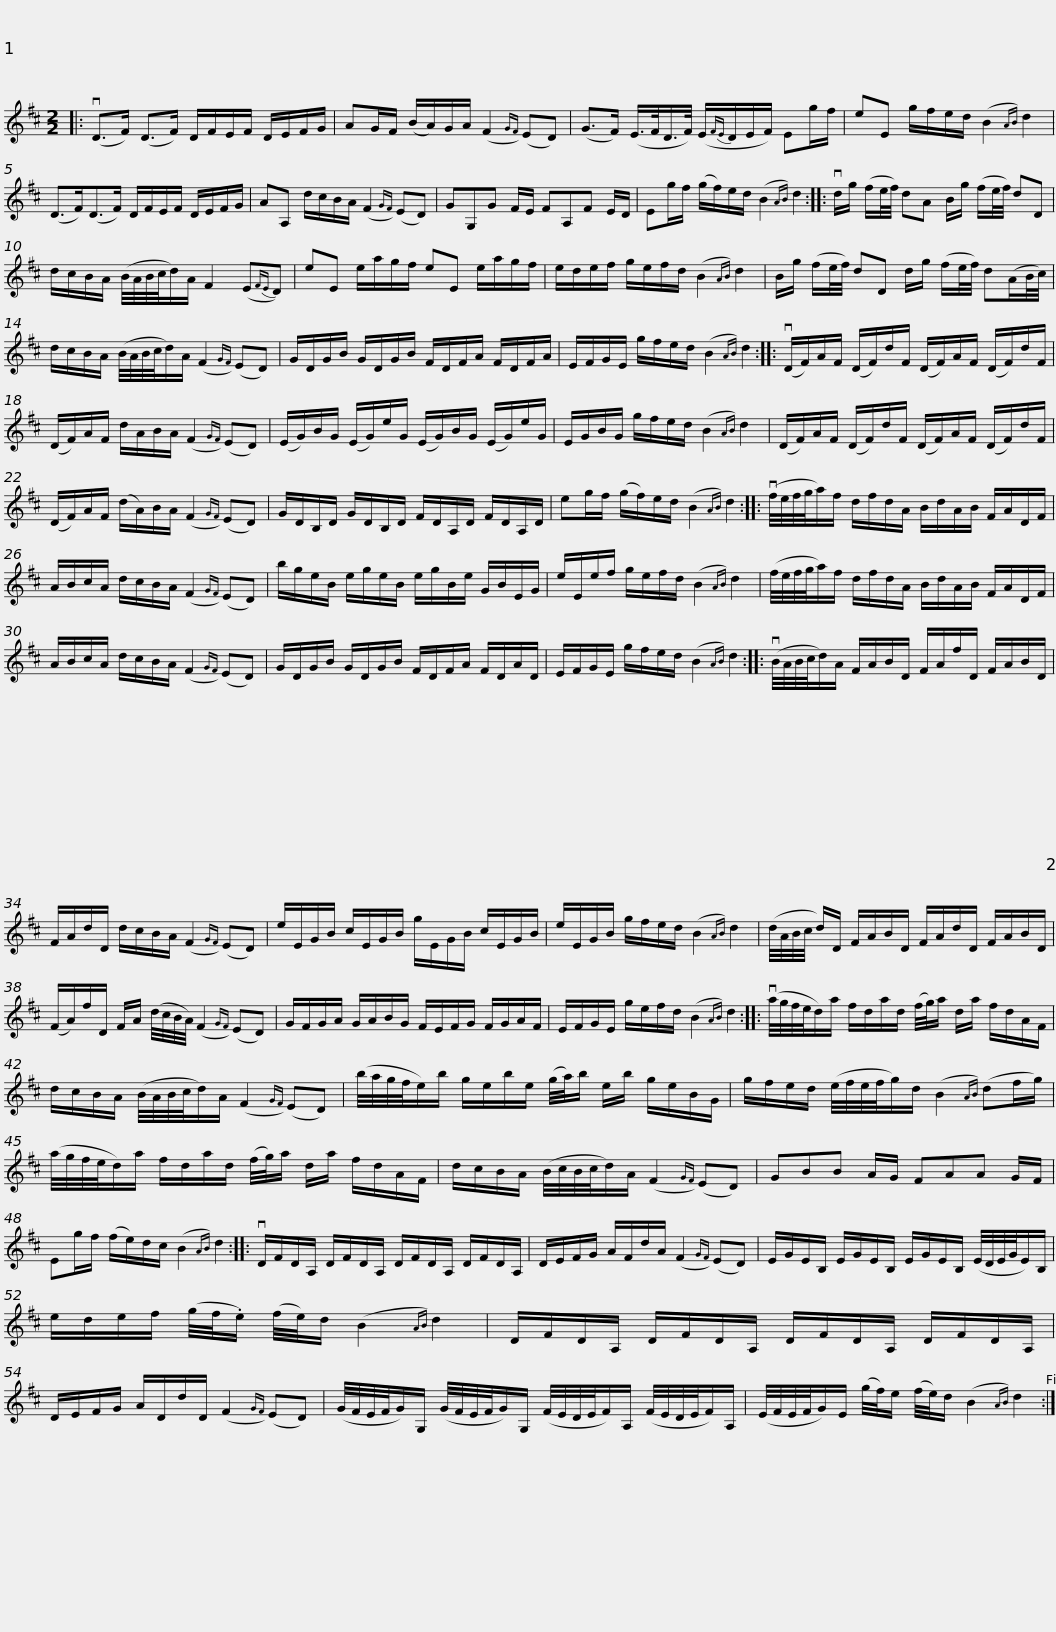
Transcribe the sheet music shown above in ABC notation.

X:1
L:1/8
M:2/2
I:linebreak $
K:D
V:1 treble
V:1
|: (vD>F) (D>F) D/F/E/F/ D/E/F/G/ | AG/F/ (B/A/)G/A/ (F2{GF)} (ED) | (G>F) (E/>F/D/>F/) (E/{FE}D/E/F/) Eg/f/ |$ eE g/f/e/d/ (B2{AB)} d2 | (D>F)(D>F) D/F/E/F/ D/E/F/G/ | %5
 AA, d/c/B/A/ (F2{GF)} (ED) | GG,G F/E/ FA,F E/D/ |$ Eg/f/ (g/f/)e/d/ (B2{AB)} d2 :: vd/g/ (f/e/4f/4) dA B/g/ (f/e/4f/4) dD | d/c/B/A/ (B/4A/4B/4c/4d/)A/ F2 (E{FE}D) |$ %10
 eE e/a/g/f/ eE e/a/g/f/ | e/d/e/f/ g/e/f/d/ (B2{AB)} d2 | B/g/ (f/e/4f/4) dD d/g/ (f/e/4f/4) d(A/B/4c/4) |$ d/c/B/A/ (B/4A/4B/4c/4d/)A/ (F2{GF)} (ED) | G/D/G/B/ G/D/G/B/ F/D/F/A/ F/D/F/A/ | %15
 E/F/G/E/ g/f/e/d/ (B2{AB)} d2 ::$ (vD/F/)A/F/ (D/F/)d/F/ (D/F/)A/F/ (D/F/)d/F/ | (D/F/)A/F/ d/A/B/A/ (F2{GF)} (ED) | (E/G/)B/G/ (E/G/)e/G/ (E/G/)B/G/ (E/G/)e/G/ |$ E/G/B/G/ g/f/e/d/ (B2{AB)} d2 | %20
 (D/F/)A/F/ (D/F/)d/F/ (D/F/)A/F/ (D/F/)d/F/ | (D/F/)A/F/ (d/A/)B/A/ (F2{GF)} (ED) |$ G/D/B,/D/ G/D/B,/D/ F/D/A,/D/ F/D/A,/D/ | eg/f/ (g/f/)e/d/ (B2{AB)} d2 :: (vf/4e/4f/4g/4a/)f/ d/f/d/A/ B/d/A/B/ F/A/D/F/ |$ %25
 A/B/c/A/ d/c/B/A/ (F2{GF)} (ED) | b/g/e/B/ e/g/e/B/ e/g/B/e/ G/B/E/G/ | e/E/e/f/ g/e/f/d/ (B2{AB)} d2 |$ (f/4e/4f/4g/4a/)f/ d/f/d/A/ B/d/A/B/ F/A/D/F/ | A/B/c/A/ d/c/B/A/ (F2{GF)} (ED) | %30
 G/D/G/B/ G/D/G/B/ F/D/F/A/ F/D/A/D/ |$ E/F/G/E/ g/f/e/d/ (B2{AB)} d2 :: (vB/4A/4B/4c/4d/)A/ F/A/B/D/ F/A/f/D/ F/A/B/D/ | F/A/d/D/ d/c/B/A/ (F2{GF)} (ED) |$ e/E/G/B/ c/E/G/B/ g/E/G/B/ c/E/G/B/ | %35
 e/E/G/B/ g/f/e/d/ (B2{AB)} d2 | (d/4A/4B/4c/4 d/)D/ F/A/B/D/ F/A/d/D/ F/A/B/D/ |$ (F/A/)f/D/ F/A/ (d/4c/4B/4A/4) (F2{GF)} (ED) | G/F/G/A/ G/A/B/G/ F/E/F/G/ F/G/A/F/ | E/F/G/E/ g/e/f/d/ (B2{AB)} d2 ::$ %40
 (va/4g/4f/4e/4d/)a/ f/d/a/d/ (f/4g/4)a/ d/a/ f/d/A/F/ | d/c/B/A/ (B/4A/4B/4c/4d/)A/ (F2{GF)} (ED) |$ (b/4a/4g/4f/4e/)b/ g/e/b/e/ (g/4a/4)b/ e/b/ g/e/B/G/ | g/f/e/d/ (e/4f/4e/4f/4g/)d/ (B2{AB)} (df/g/) |$ (a/4g/4f/4e/4d/)a/ f/d/a/d/ (f/4g/4)a/ d/a/ f/d/A/F/ | %45
 d/c/B/A/ (B/4c/4B/4c/4d/)A/ (F2{GF)} (ED) | GBB A/G/ FAA G/F/ |$ Eg/f/ (f/e/)d/c/ (B2{AB)} d2 :: vD/F/D/A,/ D/F/D/A,/ D/F/D/A,/ D/F/D/A,/ | D/E/F/G/ A/F/d/A/ (F2{GF)} (ED) |$ %50
 E/G/E/B,/ E/G/E/B,/ E/G/E/B,/ (E/4D/4E/4G/4E/)B,/ | e/d/e/f/ (g/4f/4.e/) (f/4e/4)d/ (B2{AB)} d2 | D/F/D/A,/ D/F/D/A,/ D/F/D/A,/ D/F/D/A,/ |$ D/E/F/G/ A/D/d/D/ (F2{GF)} (ED) | (G/4F/4E/4F/4G/)G,/ (G/4F/4E/4F/4G/)G,/ (F/4E/4D/4E/4F/)A,/ (F/4E/4D/4E/4F/)A,/ |$ %55
 (E/4F/4E/4F/4G/)E/ (g/4f/4)e/ (f/4e/4)d/ (B2{AB)} d2 :| %56
